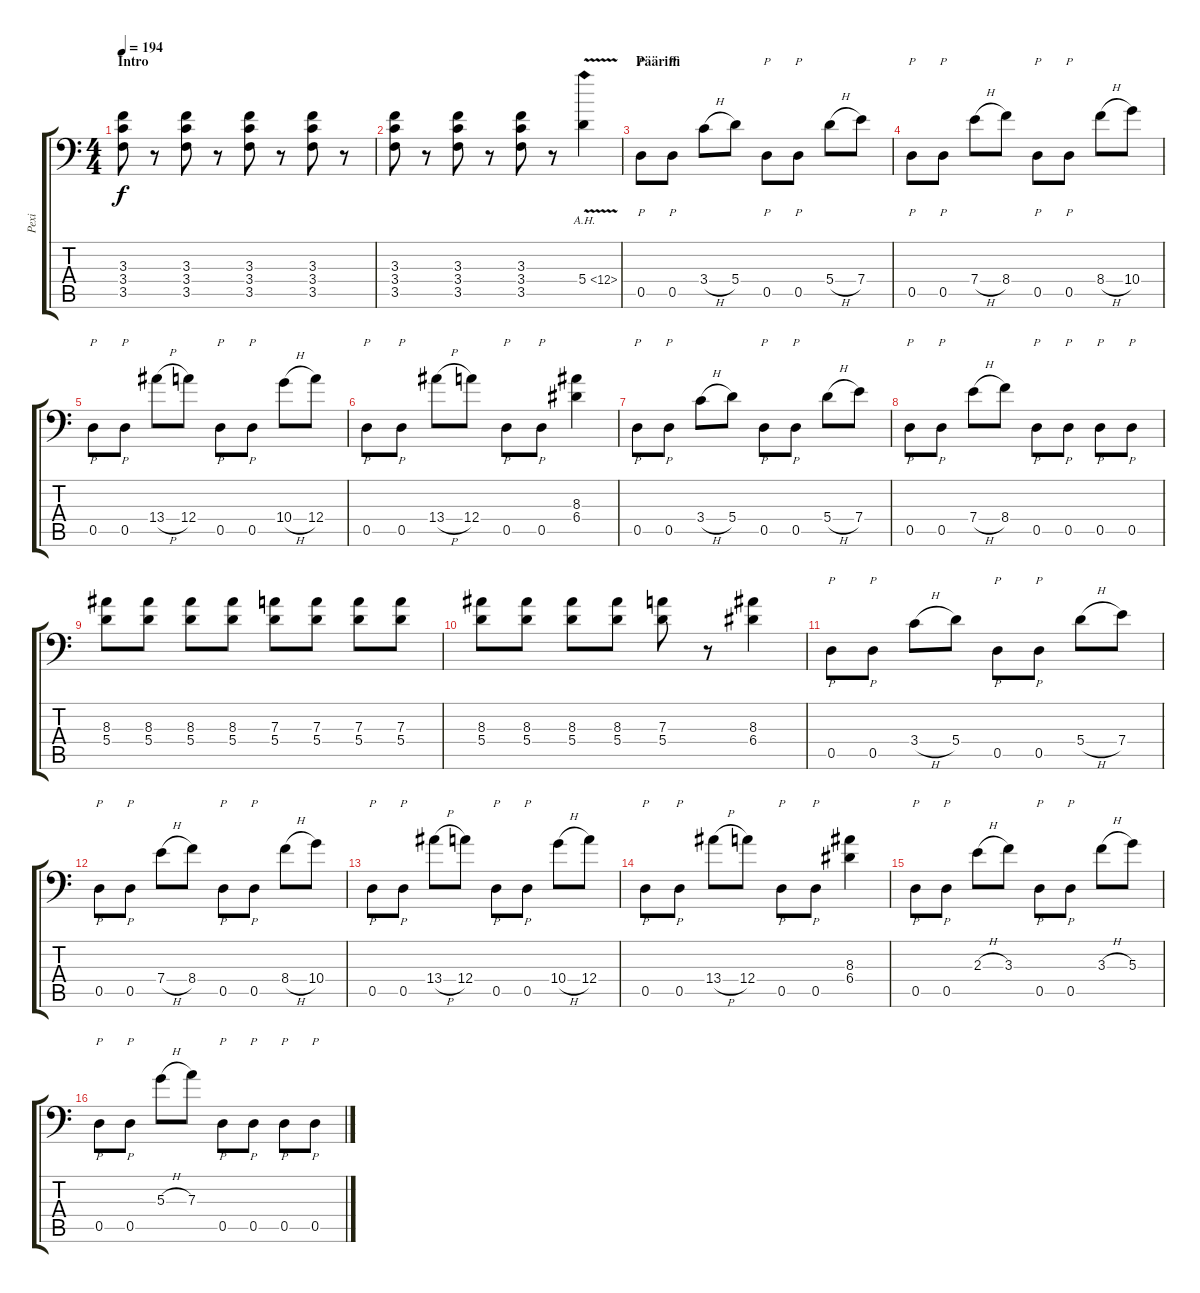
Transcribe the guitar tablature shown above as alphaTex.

\track ("Pexi" "Pexi") {instrument distortionguitar}
\staff {score tabs}
\tuning (B3 G3 D3 A2 D2 A1) {hide}
\ts (4 4)
\section ("" "Intro")
\tempo 194
\clef f4
\ks c
(3.3 3.4 3.5).8{dy f instrument distortionguitar} r.8 (3.3 3.4 3.5).8 r.8 (3.3 3.4 3.5).8 r.8 (3.3 3.4 3.5).8 r.8 |
(3.3 3.4 3.5).8 r.8 (3.3 3.4 3.5).8 r.8 (3.3 3.4 3.5).8 r.8 5.4{ah 7 v}.4{instrument guitarharmonics} |
\section ("" "Pääriffi")
0.5.8{p instrument distortionguitar} 0.5.8{p} 3.4{h}.8 5.4.8 0.5.8{p} 0.5.8{p} 5.4{h}.8 7.4.8 |
0.5.8{p} 0.5.8{p} 7.4{h}.8 8.4.8 0.5.8{p} 0.5.8{p} 8.4{h}.8 10.4.8 |
0.5.8{p} 0.5.8{p} 13.4{h}.8 12.4.8 0.5.8{p} 0.5.8{p} 10.4{h}.8 12.4.8 |
0.5.8{p} 0.5.8{p} 13.4{h}.8 12.4.8 0.5.8{p} 0.5.8{p} (8.3 6.4).4 |
0.5.8{p} 0.5.8{p} 3.4{h}.8 5.4.8 0.5.8{p} 0.5.8{p} 5.4{h}.8 7.4.8 |
0.5.8{p} 0.5.8{p} 7.4{h}.8 8.4.8 0.5.8{p} 0.5.8{p} 0.5.8{p} 0.5.8{p} |
(8.3 5.4).8 (8.3 5.4).8 (8.3 5.4).8 (8.3 5.4).8 (7.3 5.4).8 (7.3 5.4).8 (7.3 5.4).8 (7.3 5.4).8 |
(8.3 5.4).8 (8.3 5.4).8 (8.3 5.4).8 (8.3 5.4).8 (7.3 5.4).8 r.8 (8.3 6.4).4 |
0.5.8{p} 0.5.8{p} 3.4{h}.8 5.4.8 0.5.8{p} 0.5.8{p} 5.4{h}.8 7.4.8 |
0.5.8{p} 0.5.8{p} 7.4{h}.8 8.4.8 0.5.8{p} 0.5.8{p} 8.4{h}.8 10.4.8 |
0.5.8{p} 0.5.8{p} 13.4{h}.8 12.4.8 0.5.8{p} 0.5.8{p} 10.4{h}.8 12.4.8 |
0.5.8{p} 0.5.8{p} 13.4{h}.8 12.4.8 0.5.8{p} 0.5.8{p} (8.3 6.4).4 |
0.5.8{p} 0.5.8{p} 2.3{h}.8 3.3.8 0.5.8{p} 0.5.8{p} 3.3{h}.8 5.3.8 |
0.5.8{p} 0.5.8{p} 5.3{h}.8 7.3.8 0.5.8{p} 0.5.8{p} 0.5.8{p} 0.5.8{p}
